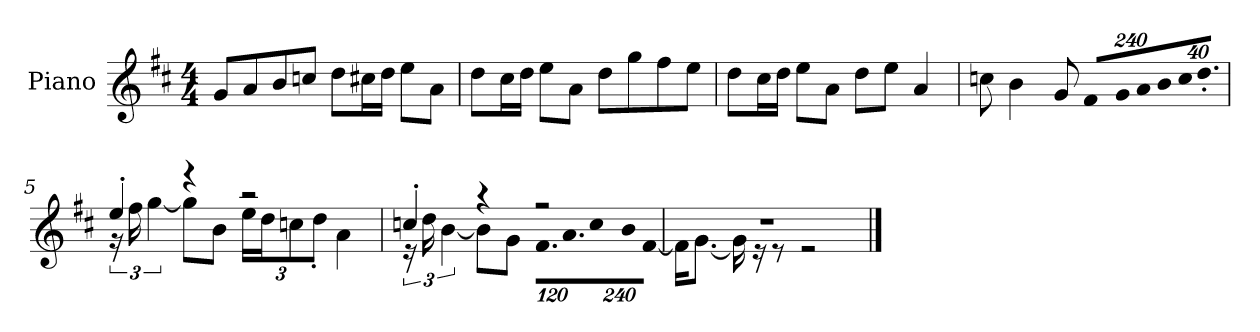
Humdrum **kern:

**kern
*part1
*staff1
*I"Piano
*I'P-no
*clefG2
*k[f#c#]
*M4/4
*MM90
=1
8g/L
8a/
8b/
8ccn/J
8dd\L
16cc#X\L
16dd\JJ
8ee\L
8a\J
=2
8dd\L
16cc#\L
16dd\JJ
8ee\L
8a\J
8dd\L
8gg\
8ff#\
8ee\J
=3
8dd\L
16cc#\L
16dd\JJ
8ee\L
8a\J
8dd\L
8ee\J
4a/
=4
8ccn\
4b\
8g/
*Xbrackettup
!LO:N:vis=8
960%137f#/L
!LO:N:vis=16
1920%137g/L
!LO:N:vis=16
1920%137a/
!LO:N:vis=16
1920%137b/
!LO:N:vis=32
640%23cc/K
!LO:N:vis=16.
960%103dd'/JJ
!!LO:LB:g=z
=5
*^
*	*brackettup
4ee'/	24r
.	24ff#\
.	[6gg\
4r	8gg\L]
.	8b\J
*	*Xbrackettup
2r	24ee\LL
.	24dd\J
.	12ccn\
.	12dd'\J
.	4a\
=6	=6
*	*brackettup
4ccn'/	24r
.	24dd\
.	[6b\
4r	8b\L]
.	8g\J
*	*Xbrackettup
!	!LO:N:vis=16.
2r	960%103f#\LL
!	!LO:N:vis=16.
.	960%103a\J
!	!LO:N:vis=8
.	960%137cc\
!	!LO:N:vis=16
.	1920%137b\L
!	!LO:N:vis=16
.	[1920%137f#\JJ
=7	=7
1r	16f#\KL]
.	[8.g\J
.	16g\]
.	16r
.	8r
.	2r
*v	*v
==
*-
